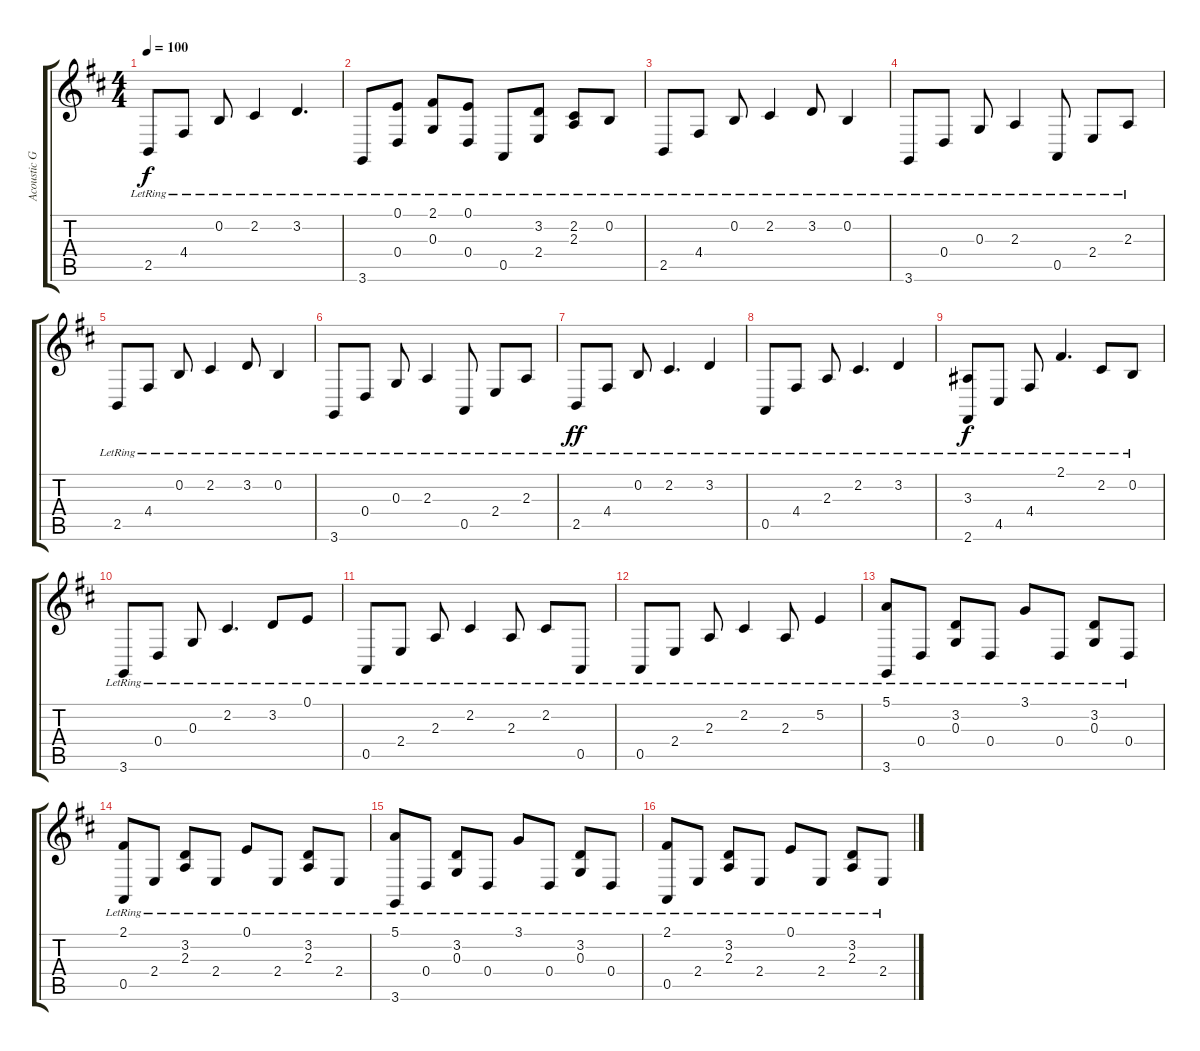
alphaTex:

\track ("Acoustic Grand Piano" "Acoustic G") {instrument acousticgrandpiano}
\staff {score tabs}
\tuning (E4 B3 G3 D3 A2 E2) {hide}
\ts (4 4)
\tempo 100
\clef g2
\ks d
2.5{lr}.8{dy f} 4.4{lr}.8 0.2{lr}.8 2.2{lr}.4 3.2{lr}.4{d} |
3.6{lr}.8 (0.1{lr} 0.4{lr}).8 (2.1{lr} 0.3{lr}).8 (0.1{lr} 0.4{lr}).8 0.5{lr}.8 (3.2{lr} 2.4{lr}).8 (2.2{lr} 2.3{lr}).8 0.2{lr}.8 |
2.5{lr}.8 4.4{lr}.8 0.2{lr}.8 2.2{lr}.4 3.2{lr}.8 0.2{lr}.4 |
3.6{lr}.8 0.4{lr}.8 0.3{lr}.8 2.3{lr}.4 0.5{lr}.8 2.4{lr}.8 2.3{lr}.8 |
2.5{lr}.8 4.4{lr}.8 0.2{lr}.8 2.2{lr}.4 3.2{lr}.8 0.2{lr}.4 |
3.6{lr}.8 0.4{lr}.8 0.3{lr}.8 2.3{lr}.4 0.5{lr}.8 2.4{lr}.8 2.3{lr}.8 |
2.5{lr}.8{dy ff} 4.4{lr}.8 0.2{lr}.8 2.2{lr}.4{d} 3.2{lr}.4 |
0.5{lr}.8 4.4{lr}.8 2.3{lr}.8 2.2{lr}.4{d} 3.2{lr}.4 |
(3.3{lr} 2.6{lr}).8{dy f} 4.5{lr}.8 4.4{lr}.8 2.1{lr}.4{d} 2.2{lr}.8 0.2{lr}.8 |
3.6{lr}.8 0.4{lr}.8 0.3{lr}.8 2.2{lr}.4{d} 3.2{lr}.8 0.1{lr}.8 |
0.5{lr}.8 2.4{lr}.8 2.3{lr}.8 2.2{lr}.4 2.3{lr}.8 2.2{lr}.8 0.5{lr}.8 |
0.5{lr}.8 2.4{lr}.8 2.3{lr}.8 2.2{lr}.4 2.3{lr}.8 5.2{lr}.4 |
(5.1{lr} 3.6{lr}).8 0.4{lr}.8 (3.2{lr} 0.3{lr}).8 0.4{lr}.8 3.1{lr}.8 0.4{lr}.8 (3.2{lr} 0.3{lr}).8 0.4{lr}.8 |
(2.1{lr} 0.5{lr}).8 2.4{lr}.8 (3.2{lr} 2.3{lr}).8 2.4{lr}.8 0.1{lr}.8 2.4{lr}.8 (3.2{lr} 2.3{lr}).8 2.4{lr}.8 |
(5.1{lr} 3.6{lr}).8 0.4{lr}.8 (3.2{lr} 0.3{lr}).8 0.4{lr}.8 3.1{lr}.8 0.4{lr}.8 (3.2{lr} 0.3{lr}).8 0.4{lr}.8 |
(2.1{lr} 0.5{lr}).8 2.4{lr}.8 (3.2{lr} 2.3{lr}).8 2.4{lr}.8 0.1{lr}.8 2.4{lr}.8 (3.2{lr} 2.3{lr}).8 2.4{lr}.8
